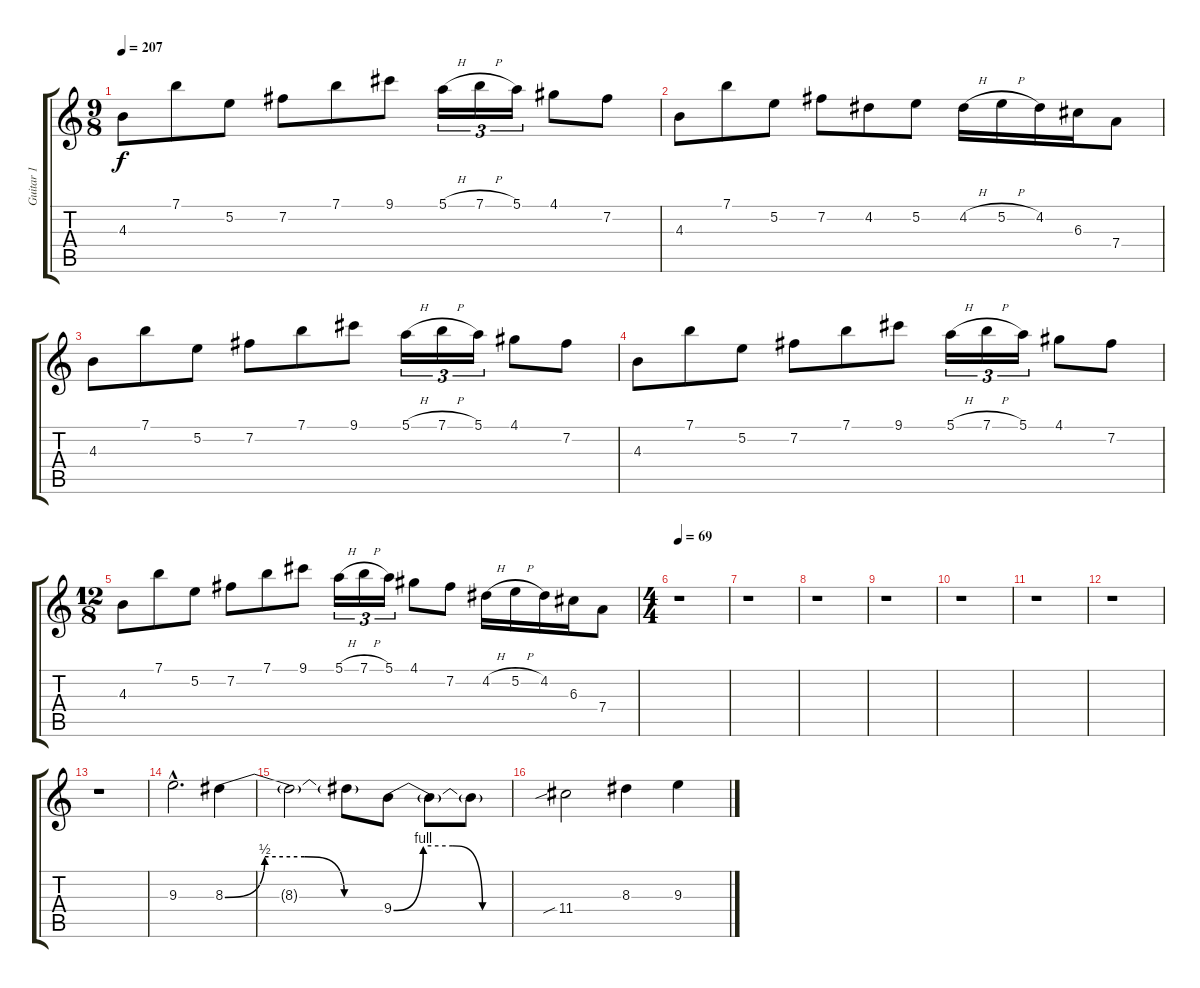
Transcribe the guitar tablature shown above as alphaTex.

\track ("Guitar 1" "Guitar 1") {instrument distortionguitar}
\staff {score tabs}
\tuning (E4 B3 G3 D3 A2 E2) {hide}
\ts (9 8)
\tempo 207
\clef g2
\ks c
4.3.8{dy f} 7.1.8 5.2.8 7.2.8 7.1.8 9.1.8 5.1{h}.16{tu (3 2)} 7.1{h}.16{tu (3 2)} 5.1.16{tu (3 2)} 4.1.8 7.2.8 |
4.3.8 7.1.8 5.2.8 7.2.8 4.2.8 5.2.8 4.2{h}.16 5.2{h}.16 4.2.16 6.3.16 7.4.8 |
4.3.8 7.1.8 5.2.8 7.2.8 7.1.8 9.1.8 5.1{h}.16{tu (3 2)} 7.1{h}.16{tu (3 2)} 5.1.16{tu (3 2)} 4.1.8 7.2.8 |
4.3.8 7.1.8 5.2.8 7.2.8 7.1.8 9.1.8 5.1{h}.16{tu (3 2)} 7.1{h}.16{tu (3 2)} 5.1.16{tu (3 2)} 4.1.8 7.2.8 |
\ts (12 8)
4.3.8 7.1.8 5.2.8 7.2.8 7.1.8 9.1.8 5.1{h}.16{tu (3 2)} 7.1{h}.16{tu (3 2)} 5.1.16{tu (3 2)} 4.1.8 7.2.8 4.2{h}.16 5.2{h}.16 4.2.16 6.3.16 7.4.8 |
\ts (4 4)
\tempo 69
r.1 |
r.1 |
r.1 |
r.1 |
r.1 |
r.1 |
r.1 |
r.1 |
9.3{hac}.2{d} 8.3{be (custom 0 0 15 2 30 2 45 0 60 0)}.4 |
8.3{t}.2 8.3{t}.8 9.4{be (custom 0 0 15 4 30 4 45 0 60 0)}.8 9.4{t}.8 9.4{t}.8 |
11.4{sib}.2 8.3.4 9.3.4
